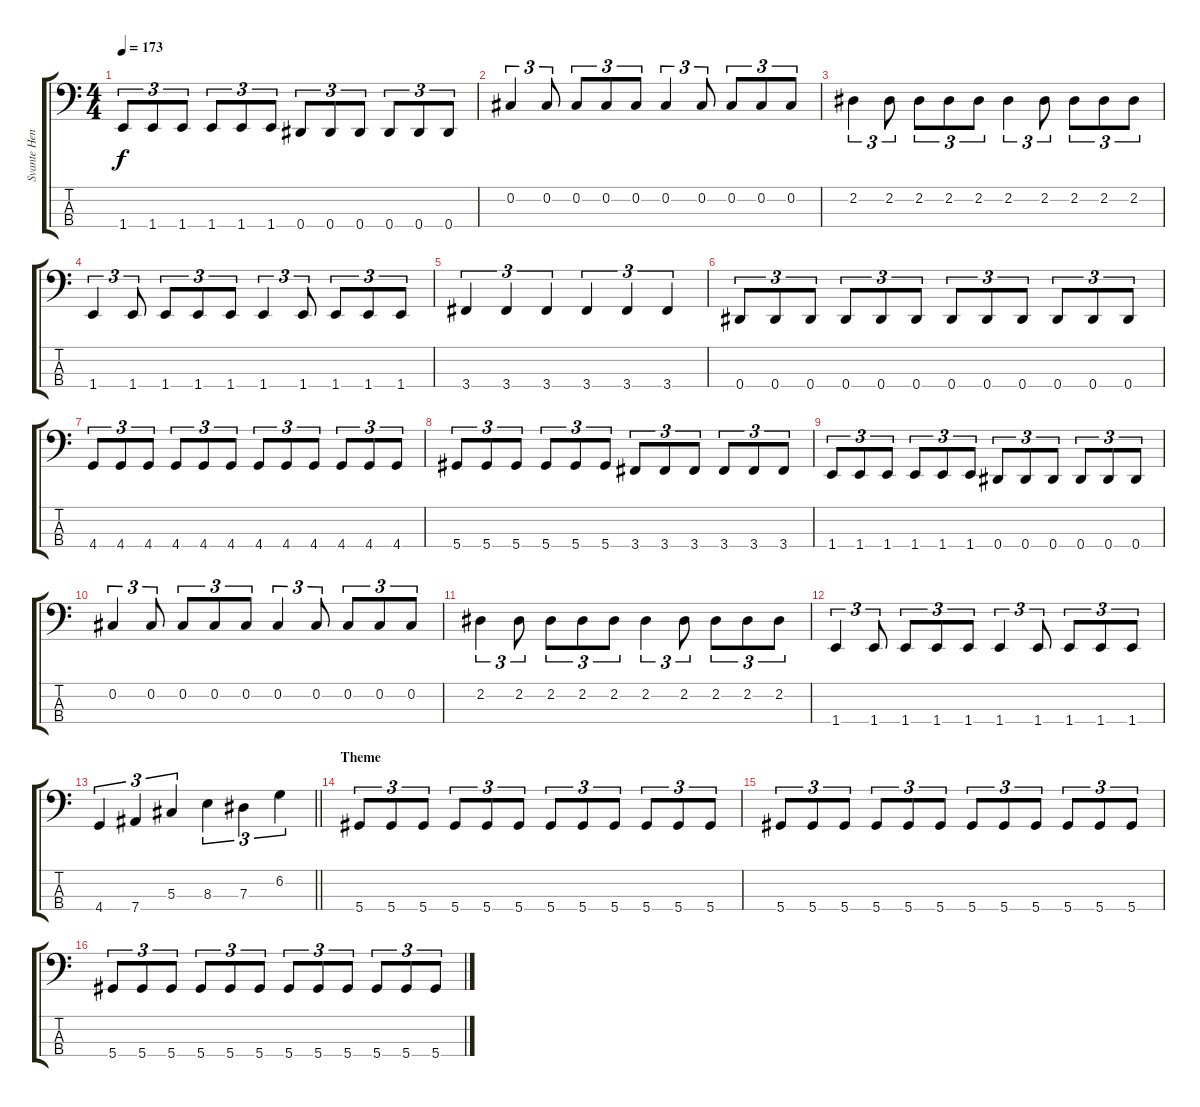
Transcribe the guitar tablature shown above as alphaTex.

\track ("Svante Henrysson" "Svante Hen") {instrument electricbassfinger}
\staff {score tabs}
\tuning (Gb2 Db2 Ab1 Eb1) {hide}
\ts (4 4)
\tempo 173
\clef f4
\ks c
1.4.8{tu (3 2) dy f} 1.4.8{tu (3 2)} 1.4.8{tu (3 2)} 1.4.8{tu (3 2)} 1.4.8{tu (3 2)} 1.4.8{tu (3 2)} 0.4.8{tu (3 2)} 0.4.8{tu (3 2)} 0.4.8{tu (3 2)} 0.4.8{tu (3 2)} 0.4.8{tu (3 2)} 0.4.8{tu (3 2)} |
0.2.4{tu (3 2)} 0.2.8{tu (3 2)} 0.2.8{tu (3 2)} 0.2.8{tu (3 2)} 0.2.8{tu (3 2)} 0.2.4{tu (3 2)} 0.2.8{tu (3 2)} 0.2.8{tu (3 2)} 0.2.8{tu (3 2)} 0.2.8{tu (3 2)} |
2.2.4{tu (3 2)} 2.2.8{tu (3 2)} 2.2.8{tu (3 2)} 2.2.8{tu (3 2)} 2.2.8{tu (3 2)} 2.2.4{tu (3 2)} 2.2.8{tu (3 2)} 2.2.8{tu (3 2)} 2.2.8{tu (3 2)} 2.2.8{tu (3 2)} |
1.4.4{tu (3 2)} 1.4.8{tu (3 2)} 1.4.8{tu (3 2)} 1.4.8{tu (3 2)} 1.4.8{tu (3 2)} 1.4.4{tu (3 2)} 1.4.8{tu (3 2)} 1.4.8{tu (3 2)} 1.4.8{tu (3 2)} 1.4.8{tu (3 2)} |
3.4.4{tu (3 2)} 3.4.4{tu (3 2)} 3.4.4{tu (3 2)} 3.4.4{tu (3 2)} 3.4.4{tu (3 2)} 3.4.4{tu (3 2)} |
0.4.8{tu (3 2)} 0.4.8{tu (3 2)} 0.4.8{tu (3 2)} 0.4.8{tu (3 2)} 0.4.8{tu (3 2)} 0.4.8{tu (3 2)} 0.4.8{tu (3 2)} 0.4.8{tu (3 2)} 0.4.8{tu (3 2)} 0.4.8{tu (3 2)} 0.4.8{tu (3 2)} 0.4.8{tu (3 2)} |
4.4.8{tu (3 2)} 4.4.8{tu (3 2)} 4.4.8{tu (3 2)} 4.4.8{tu (3 2)} 4.4.8{tu (3 2)} 4.4.8{tu (3 2)} 4.4.8{tu (3 2)} 4.4.8{tu (3 2)} 4.4.8{tu (3 2)} 4.4.8{tu (3 2)} 4.4.8{tu (3 2)} 4.4.8{tu (3 2)} |
5.4.8{tu (3 2)} 5.4.8{tu (3 2)} 5.4.8{tu (3 2)} 5.4.8{tu (3 2)} 5.4.8{tu (3 2)} 5.4.8{tu (3 2)} 3.4.8{tu (3 2)} 3.4.8{tu (3 2)} 3.4.8{tu (3 2)} 3.4.8{tu (3 2)} 3.4.8{tu (3 2)} 3.4.8{tu (3 2)} |
1.4.8{tu (3 2)} 1.4.8{tu (3 2)} 1.4.8{tu (3 2)} 1.4.8{tu (3 2)} 1.4.8{tu (3 2)} 1.4.8{tu (3 2)} 0.4.8{tu (3 2)} 0.4.8{tu (3 2)} 0.4.8{tu (3 2)} 0.4.8{tu (3 2)} 0.4.8{tu (3 2)} 0.4.8{tu (3 2)} |
0.2.4{tu (3 2)} 0.2.8{tu (3 2)} 0.2.8{tu (3 2)} 0.2.8{tu (3 2)} 0.2.8{tu (3 2)} 0.2.4{tu (3 2)} 0.2.8{tu (3 2)} 0.2.8{tu (3 2)} 0.2.8{tu (3 2)} 0.2.8{tu (3 2)} |
2.2.4{tu (3 2)} 2.2.8{tu (3 2)} 2.2.8{tu (3 2)} 2.2.8{tu (3 2)} 2.2.8{tu (3 2)} 2.2.4{tu (3 2)} 2.2.8{tu (3 2)} 2.2.8{tu (3 2)} 2.2.8{tu (3 2)} 2.2.8{tu (3 2)} |
1.4.4{tu (3 2)} 1.4.8{tu (3 2)} 1.4.8{tu (3 2)} 1.4.8{tu (3 2)} 1.4.8{tu (3 2)} 1.4.4{tu (3 2)} 1.4.8{tu (3 2)} 1.4.8{tu (3 2)} 1.4.8{tu (3 2)} 1.4.8{tu (3 2)} |
\barLineRight lightlight
4.4.4{tu (3 2)} 7.4.4{tu (3 2)} 5.3.4{tu (3 2)} 8.3.4{tu (3 2)} 7.3.4{tu (3 2)} 6.2.4{tu (3 2)} |
\section ("" "Theme")
5.4.8{tu (3 2)} 5.4.8{tu (3 2)} 5.4.8{tu (3 2)} 5.4.8{tu (3 2)} 5.4.8{tu (3 2)} 5.4.8{tu (3 2)} 5.4.8{tu (3 2)} 5.4.8{tu (3 2)} 5.4.8{tu (3 2)} 5.4.8{tu (3 2)} 5.4.8{tu (3 2)} 5.4.8{tu (3 2)} |
5.4.8{tu (3 2)} 5.4.8{tu (3 2)} 5.4.8{tu (3 2)} 5.4.8{tu (3 2)} 5.4.8{tu (3 2)} 5.4.8{tu (3 2)} 5.4.8{tu (3 2)} 5.4.8{tu (3 2)} 5.4.8{tu (3 2)} 5.4.8{tu (3 2)} 5.4.8{tu (3 2)} 5.4.8{tu (3 2)} |
5.4.8{tu (3 2)} 5.4.8{tu (3 2)} 5.4.8{tu (3 2)} 5.4.8{tu (3 2)} 5.4.8{tu (3 2)} 5.4.8{tu (3 2)} 5.4.8{tu (3 2)} 5.4.8{tu (3 2)} 5.4.8{tu (3 2)} 5.4.8{tu (3 2)} 5.4.8{tu (3 2)} 5.4.8{tu (3 2)}
